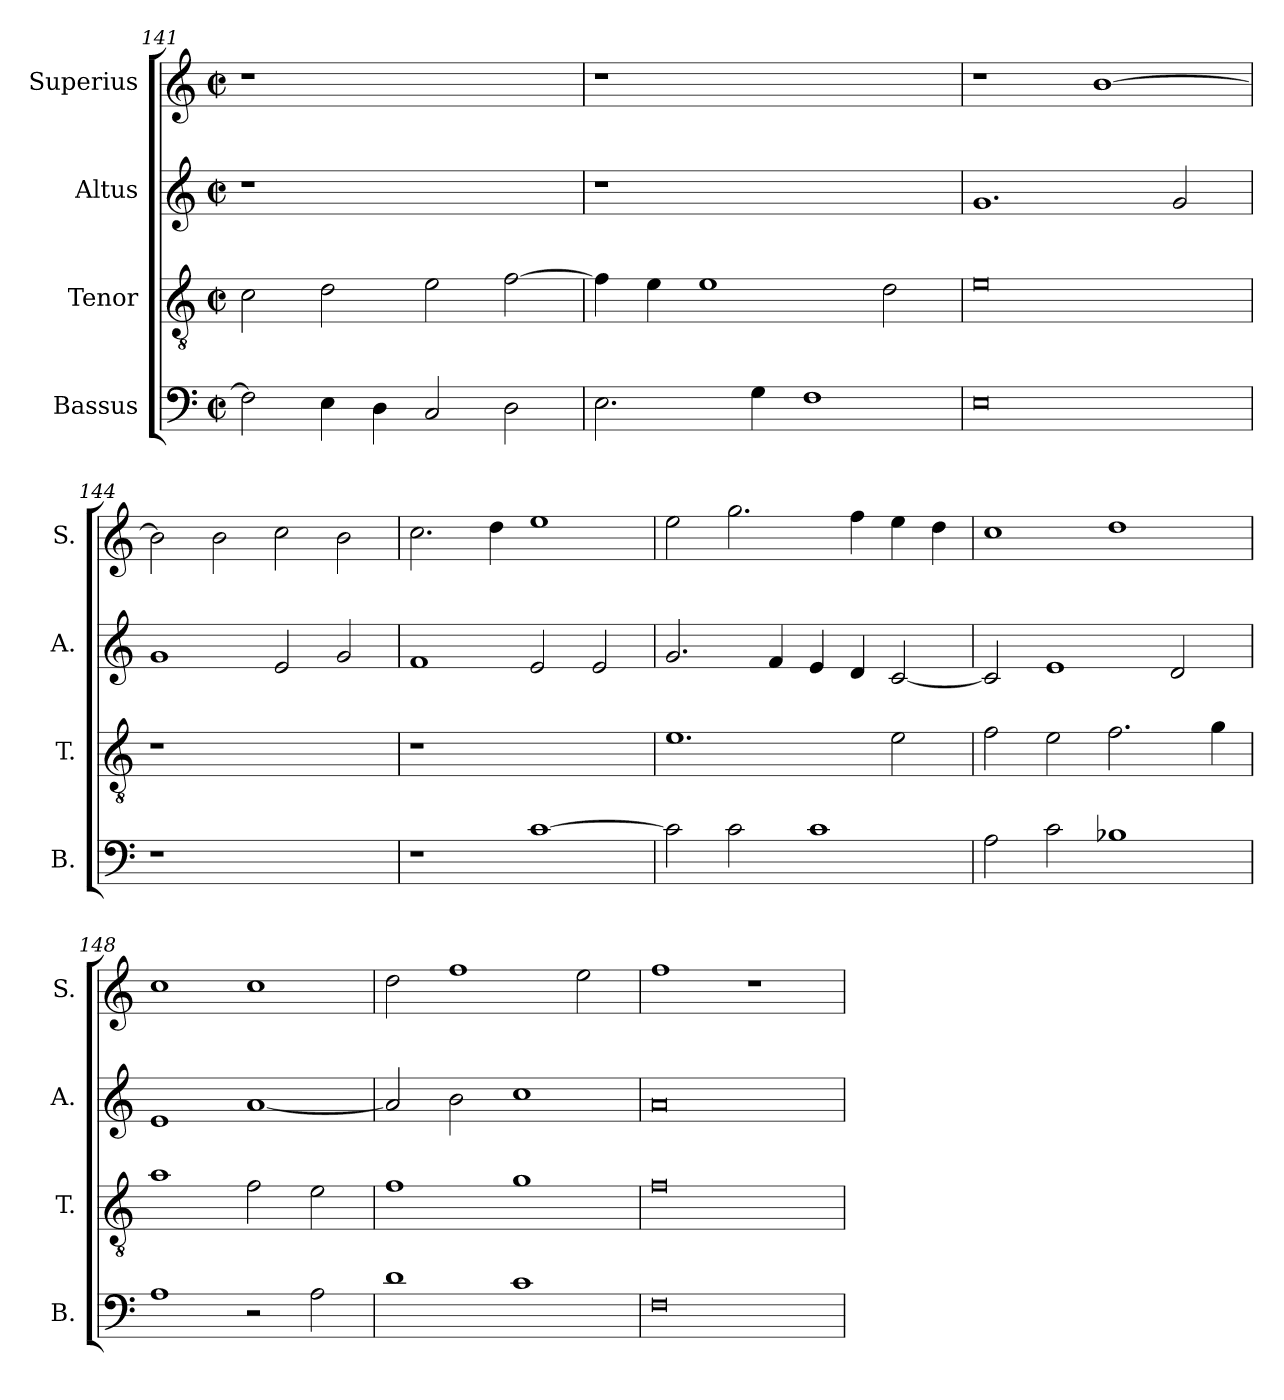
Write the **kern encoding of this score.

**kern	**kern	**kern	**kern
*part4	*part3	*part2	*part1
*staff4	*staff3	*staff2	*staff1
*I"Bassus	*I"Tenor	*I"Altus	*I"Superius
*I'B.	*I'T.	*I'A.	*I'S.
*clefF4	*clefGv2	*clefG2	*clefG2
*	*ITrd7c12	*	*
*k[]	*k[]	*k[]	*k[]
*C:	*C:	*C:	*C:
*M2/2	*M2/2	*M2/2	*M2/2
*met(c|)	*met(c|)	*met(c|)	*met(c|)
=141	=141	=141	=141
!	!	!LO:N:vis=1	!LO:N:vis=1
2Fi\]	2Ci\	1r	1r
4Ei\	2Di\	.	.
4Di\	.	.	.
2Ci/	2Ei\	1ryy	1ryy
2Di\	[>2Fi\	.	.
=142	=142	=142	=142
!	!	!LO:N:vis=1	!LO:N:vis=1
2.Ei\	4Fi\]	1r	1r
.	4Ei\	.	.
.	1Ei	.	.
4Gi\	.	.	.
1Fi	.	1ryy	1ryy
.	2Di\	.	.
!!LO:LB:g=z
=143	=143	=143	=143
0Ei	0Ei	1.gi	1r
.	.	.	[>1bi
.	.	2gi/	.
=144	=144	=144	=144
!LO:N:vis=1	!LO:N:vis=1	!	!
1r	1r	1gi	2bi\]
.	.	.	2bi\
1ryy	1ryy	2ei/	2cci\
.	.	2gi/	2bi\
=145	=145	=145	=145
!	!LO:N:vis=1	!	!
1r	1r	1fi	2.cci\
.	.	.	4ddi\
[>1ci	1ryy	2ei/	1eei
.	.	2ei/	.
=146	=146	=146	=146
2ci\]	1.Ei	2.gi/	2eei\
2ci\	.	.	2.ggi\
.	.	4fi/	.
1ci	.	4ei/	.
.	.	4di/	4ffi\
.	2Ei\	[<2ci/	4eei\
.	.	.	4ddi\
=147	=147	=147	=147
2Ai\	2Fi\	2ci/]	1cci
2ci\	2Ei\	1ei	.
1B-Xi	2.Fi\	.	1ddi
.	.	2di/	.
.	4Gi\	.	.
!!LO:LB:g=z
=148	=148	=148	=148
1Ai	1Ai	1ei	1cci
2r	2Fi\	[<1ai	1cci
2Ai\	2Ei\	.	.
=149	=149	=149	=149
1di	1Fi	2ai/]	2ddi\
.	.	2bi\	1ffi
1ci	1Gi	1cci	.
.	.	.	2eei\
=150	=150	=150	=150
0Fi	0Fi	0ai	1ffi
.	.	.	1r
=	=	=	=
*-	*-	*-	*-
